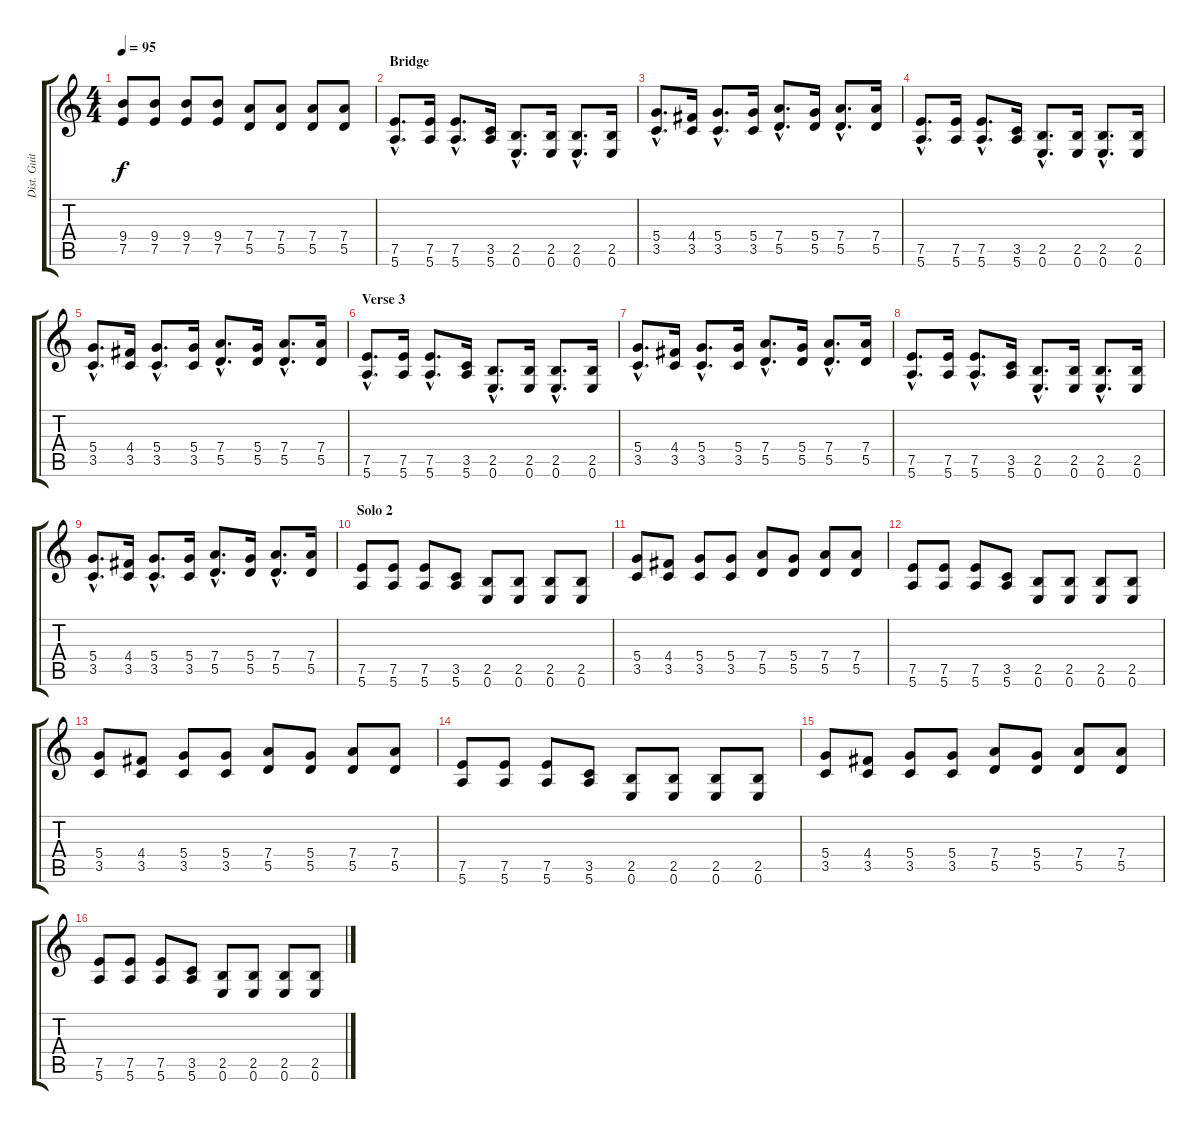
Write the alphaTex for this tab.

\track ("Dist. Guitar" "Dist. Guit") {instrument distortionguitar}
\staff {score tabs}
\tuning (E4 B3 G3 D3 A2 E2) {hide}
\ts (4 4)
\tempo 95
\clef g2
\ks c
(9.4 7.5).8{dy f} (9.4 7.5).8 (9.4 7.5).8 (9.4 7.5).8 (7.4 5.5).8 (7.4 5.5).8 (7.4 5.5).8 (7.4 5.5).8 |
\section ("" "Bridge")
(7.5{hac} 5.6{hac}).8{d} (7.5 5.6).16 (7.5{hac} 5.6{hac}).8{d} (3.5 5.6).16 (2.5{hac} 0.6{hac}).8{d} (2.5 0.6).16 (2.5{hac} 0.6{hac}).8{d} (2.5 0.6).16 |
(5.4{hac} 3.5{hac}).8{d} (4.4 3.5).16 (5.4{hac} 3.5{hac}).8{d} (5.4 3.5).16 (7.4{hac} 5.5{hac}).8{d} (5.4 5.5).16 (7.4{hac} 5.5{hac}).8{d} (7.4 5.5).16 |
(7.5{hac} 5.6{hac}).8{d} (7.5 5.6).16 (7.5{hac} 5.6{hac}).8{d} (3.5 5.6).16 (2.5{hac} 0.6{hac}).8{d} (2.5 0.6).16 (2.5{hac} 0.6{hac}).8{d} (2.5 0.6).16 |
(5.4{hac} 3.5{hac}).8{d} (4.4 3.5).16 (5.4{hac} 3.5{hac}).8{d} (5.4 3.5).16 (7.4{hac} 5.5{hac}).8{d} (5.4 5.5).16 (7.4{hac} 5.5{hac}).8{d} (7.4 5.5).16 |
\section ("" "Verse 3")
(7.5{hac} 5.6{hac}).8{d} (7.5 5.6).16 (7.5{hac} 5.6{hac}).8{d} (3.5 5.6).16 (2.5{hac} 0.6{hac}).8{d} (2.5 0.6).16 (2.5{hac} 0.6{hac}).8{d} (2.5 0.6).16 |
(5.4{hac} 3.5{hac}).8{d} (4.4 3.5).16 (5.4{hac} 3.5{hac}).8{d} (5.4 3.5).16 (7.4{hac} 5.5{hac}).8{d} (5.4 5.5).16 (7.4{hac} 5.5{hac}).8{d} (7.4 5.5).16 |
(7.5{hac} 5.6{hac}).8{d} (7.5 5.6).16 (7.5{hac} 5.6{hac}).8{d} (3.5 5.6).16 (2.5{hac} 0.6{hac}).8{d} (2.5 0.6).16 (2.5{hac} 0.6{hac}).8{d} (2.5 0.6).16 |
(5.4{hac} 3.5{hac}).8{d} (4.4 3.5).16 (5.4{hac} 3.5{hac}).8{d} (5.4 3.5).16 (7.4{hac} 5.5{hac}).8{d} (5.4 5.5).16 (7.4{hac} 5.5{hac}).8{d} (7.4 5.5).16 |
\section ("" "Solo 2")
(7.5 5.6).8 (7.5 5.6).8 (7.5 5.6).8 (3.5 5.6).8 (2.5 0.6).8 (2.5 0.6).8 (2.5 0.6).8 (2.5 0.6).8 |
(5.4 3.5).8 (4.4 3.5).8 (5.4 3.5).8 (5.4 3.5).8 (7.4 5.5).8 (5.4 5.5).8 (7.4 5.5).8 (7.4 5.5).8 |
(7.5 5.6).8 (7.5 5.6).8 (7.5 5.6).8 (3.5 5.6).8 (2.5 0.6).8 (2.5 0.6).8 (2.5 0.6).8 (2.5 0.6).8 |
(5.4 3.5).8 (4.4 3.5).8 (5.4 3.5).8 (5.4 3.5).8 (7.4 5.5).8 (5.4 5.5).8 (7.4 5.5).8 (7.4 5.5).8 |
(7.5 5.6).8 (7.5 5.6).8 (7.5 5.6).8 (3.5 5.6).8 (2.5 0.6).8 (2.5 0.6).8 (2.5 0.6).8 (2.5 0.6).8 |
(5.4 3.5).8 (4.4 3.5).8 (5.4 3.5).8 (5.4 3.5).8 (7.4 5.5).8 (5.4 5.5).8 (7.4 5.5).8 (7.4 5.5).8 |
(7.5 5.6).8 (7.5 5.6).8 (7.5 5.6).8 (3.5 5.6).8 (2.5 0.6).8 (2.5 0.6).8 (2.5 0.6).8 (2.5 0.6).8
